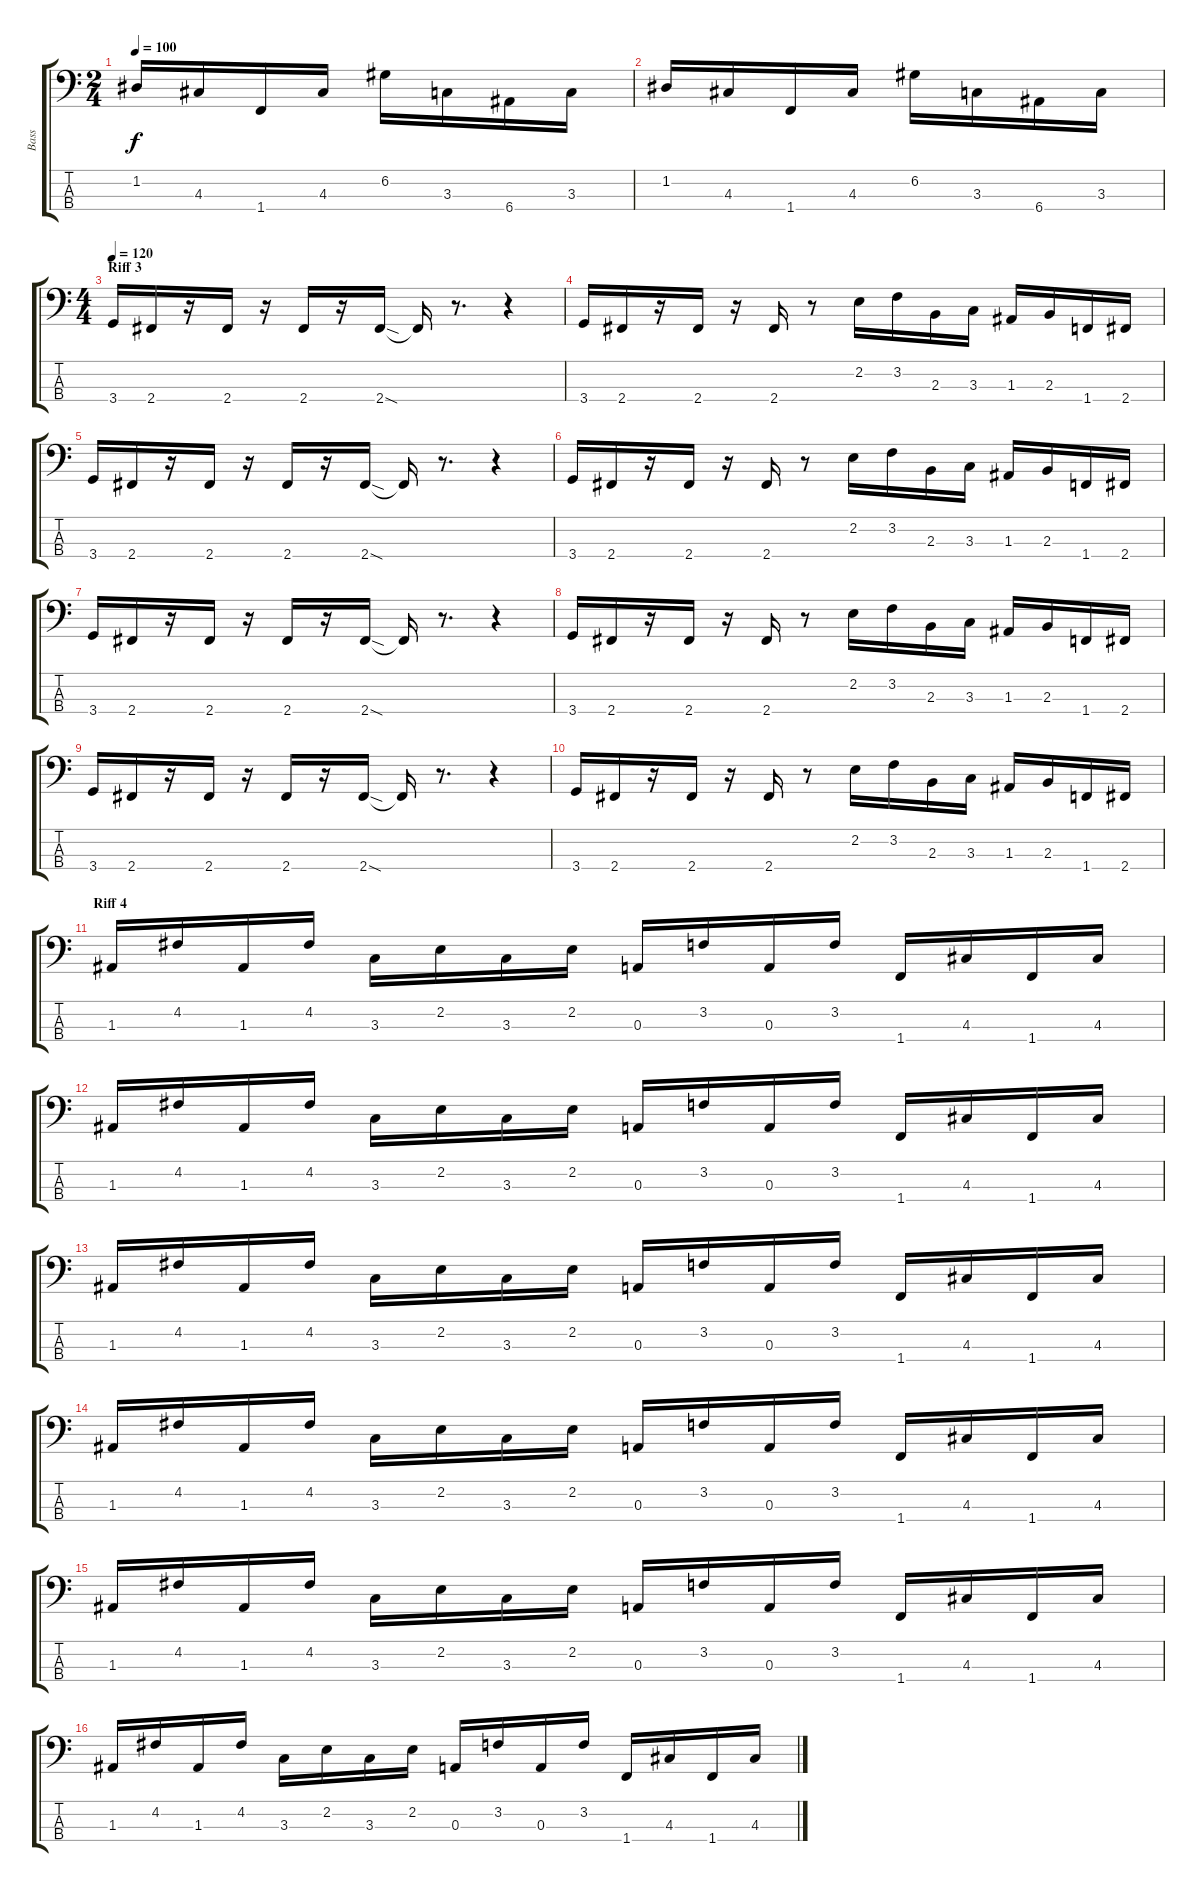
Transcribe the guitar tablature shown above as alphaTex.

\track ("Bass" "Bass") {instrument electricbassfinger}
\staff {score tabs}
\tuning (G2 D2 A1 E1) {hide}
\ts (2 4)
\tempo 100
\clef f4
\ks c
1.2.16{dy f} 4.3.16 1.4.16 4.3.16 6.2.16 3.3.16 6.4.16 3.3.16 |
1.2.16 4.3.16 1.4.16 4.3.16 6.2.16 3.3.16 6.4.16 3.3.16 |
\ts (4 4)
\section ("" "Riff 3")
\tempo 120
3.4.16 2.4.16 r.16 2.4.16 r.16 2.4.16 r.16 2.4{sod}.16 2.4{t}.16 r.8{d} r.4 |
3.4.16 2.4.16 r.16 2.4.16 r.16 2.4.16 r.8 2.2.16 3.2.16 2.3.16 3.3.16 1.3.16 2.3.16 1.4.16 2.4.16 |
3.4.16 2.4.16 r.16 2.4.16 r.16 2.4.16 r.16 2.4{sod}.16 2.4{t}.16 r.8{d} r.4 |
3.4.16 2.4.16 r.16 2.4.16 r.16 2.4.16 r.8 2.2.16 3.2.16 2.3.16 3.3.16 1.3.16 2.3.16 1.4.16 2.4.16 |
3.4.16 2.4.16 r.16 2.4.16 r.16 2.4.16 r.16 2.4{sod}.16 2.4{t}.16 r.8{d} r.4 |
3.4.16 2.4.16 r.16 2.4.16 r.16 2.4.16 r.8 2.2.16 3.2.16 2.3.16 3.3.16 1.3.16 2.3.16 1.4.16 2.4.16 |
3.4.16 2.4.16 r.16 2.4.16 r.16 2.4.16 r.16 2.4{sod}.16 2.4{t}.16 r.8{d} r.4 |
3.4.16 2.4.16 r.16 2.4.16 r.16 2.4.16 r.8 2.2.16 3.2.16 2.3.16 3.3.16 1.3.16 2.3.16 1.4.16 2.4.16 |
\section ("" "Riff 4")
1.3.16 4.2.16 1.3.16 4.2.16 3.3.16 2.2.16 3.3.16 2.2.16 0.3.16 3.2.16 0.3.16 3.2.16 1.4.16 4.3.16 1.4.16 4.3.16 |
1.3.16 4.2.16 1.3.16 4.2.16 3.3.16 2.2.16 3.3.16 2.2.16 0.3.16 3.2.16 0.3.16 3.2.16 1.4.16 4.3.16 1.4.16 4.3.16 |
1.3.16 4.2.16 1.3.16 4.2.16 3.3.16 2.2.16 3.3.16 2.2.16 0.3.16 3.2.16 0.3.16 3.2.16 1.4.16 4.3.16 1.4.16 4.3.16 |
1.3.16 4.2.16 1.3.16 4.2.16 3.3.16 2.2.16 3.3.16 2.2.16 0.3.16 3.2.16 0.3.16 3.2.16 1.4.16 4.3.16 1.4.16 4.3.16 |
1.3.16 4.2.16 1.3.16 4.2.16 3.3.16 2.2.16 3.3.16 2.2.16 0.3.16 3.2.16 0.3.16 3.2.16 1.4.16 4.3.16 1.4.16 4.3.16 |
1.3.16 4.2.16 1.3.16 4.2.16 3.3.16 2.2.16 3.3.16 2.2.16 0.3.16 3.2.16 0.3.16 3.2.16 1.4.16 4.3.16 1.4.16 4.3.16
